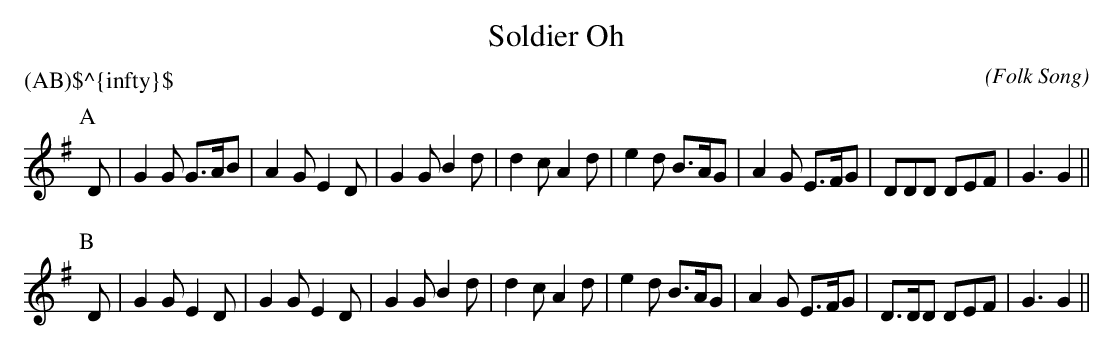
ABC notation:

X:1
T:Soldier Oh
C:
O:Folk Song
P:(AB)$^{\infty}$
K:G
P:A
D |\
G2 G G>AB | A2 G E2 D | G2 G B2 d | d2 c A2 d |\
e2 d B>AG | A2 G E>FG | DDD  DEF  | G3   G2   ||
P:B
D |\
G2 G E2 D | G2 G E2 D | G2 G B2 d | d2 c A2 d |\
e2 d B>AG | A2 G E>FG | D>DD DEF  | G3   G2   ||
